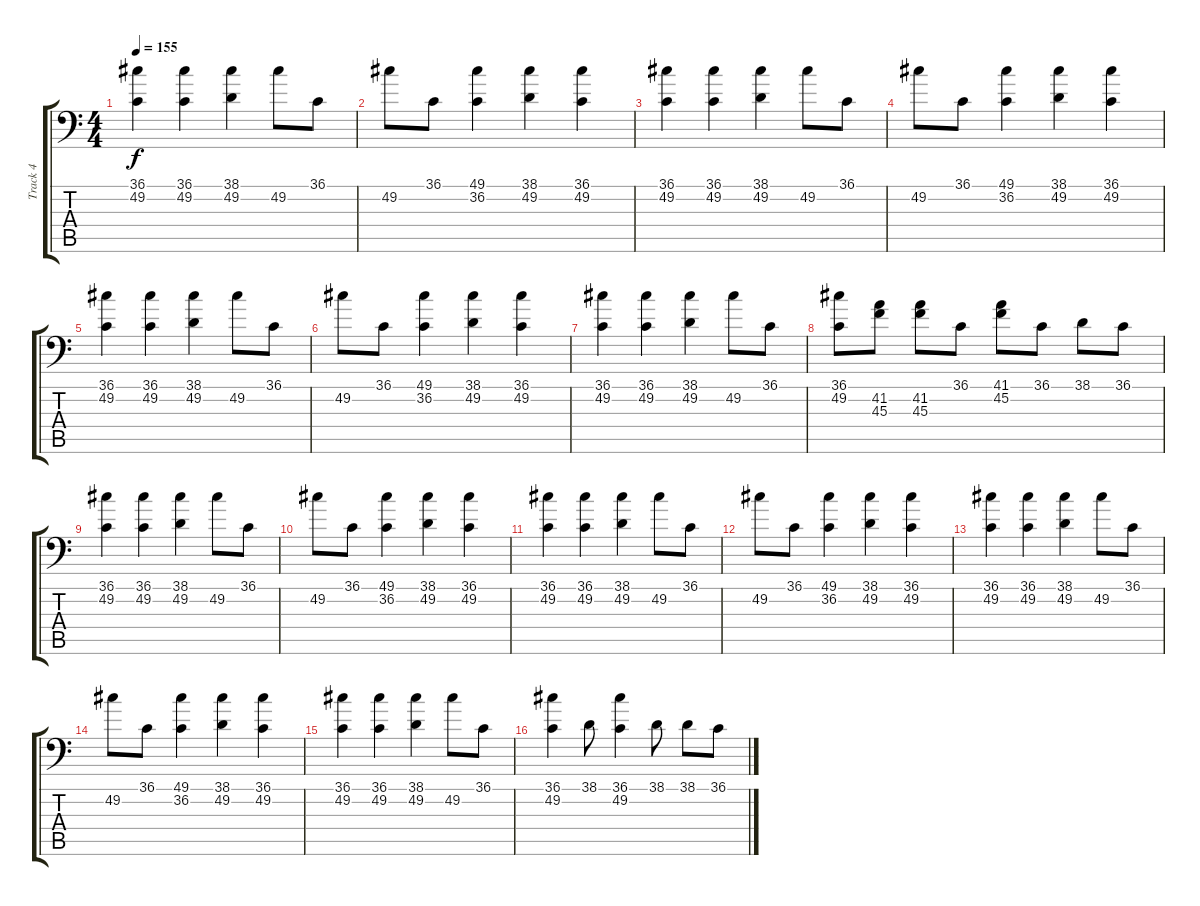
\track ("Track 4" "Track 4") {instrument acousticgrandpiano}
\staff {score tabs}
\tuning (C-1 C-1 C-1 C-1 C-1 C-1) {hide}
\ts (4 4)
\tempo 155
\clef f4
\ks c
(36.1 49.2).4{dy f} (36.1 49.2).4 (38.1 49.2).4 49.2.8 36.1.8 |
49.2.8 36.1.8 (49.1 36.2).4 (38.1 49.2).4 (36.1 49.2).4 |
(36.1 49.2).4 (36.1 49.2).4 (38.1 49.2).4 49.2.8 36.1.8 |
49.2.8 36.1.8 (49.1 36.2).4 (38.1 49.2).4 (36.1 49.2).4 |
(36.1 49.2).4 (36.1 49.2).4 (38.1 49.2).4 49.2.8 36.1.8 |
49.2.8 36.1.8 (49.1 36.2).4 (38.1 49.2).4 (36.1 49.2).4 |
(36.1 49.2).4 (36.1 49.2).4 (38.1 49.2).4 49.2.8 36.1.8 |
(36.1 49.2).8 (41.2 45.3).8 (41.2 45.3).8 36.1.8 (41.1 45.2).8 36.1.8 38.1.8 36.1.8 |
(36.1 49.2).4 (36.1 49.2).4 (38.1 49.2).4 49.2.8 36.1.8 |
49.2.8 36.1.8 (49.1 36.2).4 (38.1 49.2).4 (36.1 49.2).4 |
(36.1 49.2).4 (36.1 49.2).4 (38.1 49.2).4 49.2.8 36.1.8 |
49.2.8 36.1.8 (49.1 36.2).4 (38.1 49.2).4 (36.1 49.2).4 |
(36.1 49.2).4 (36.1 49.2).4 (38.1 49.2).4 49.2.8 36.1.8 |
49.2.8 36.1.8 (49.1 36.2).4 (38.1 49.2).4 (36.1 49.2).4 |
(36.1 49.2).4 (36.1 49.2).4 (38.1 49.2).4 49.2.8 36.1.8 |
(36.1 49.2).4 38.1.8 (36.1 49.2).4 38.1.8 38.1.8 36.1.8
